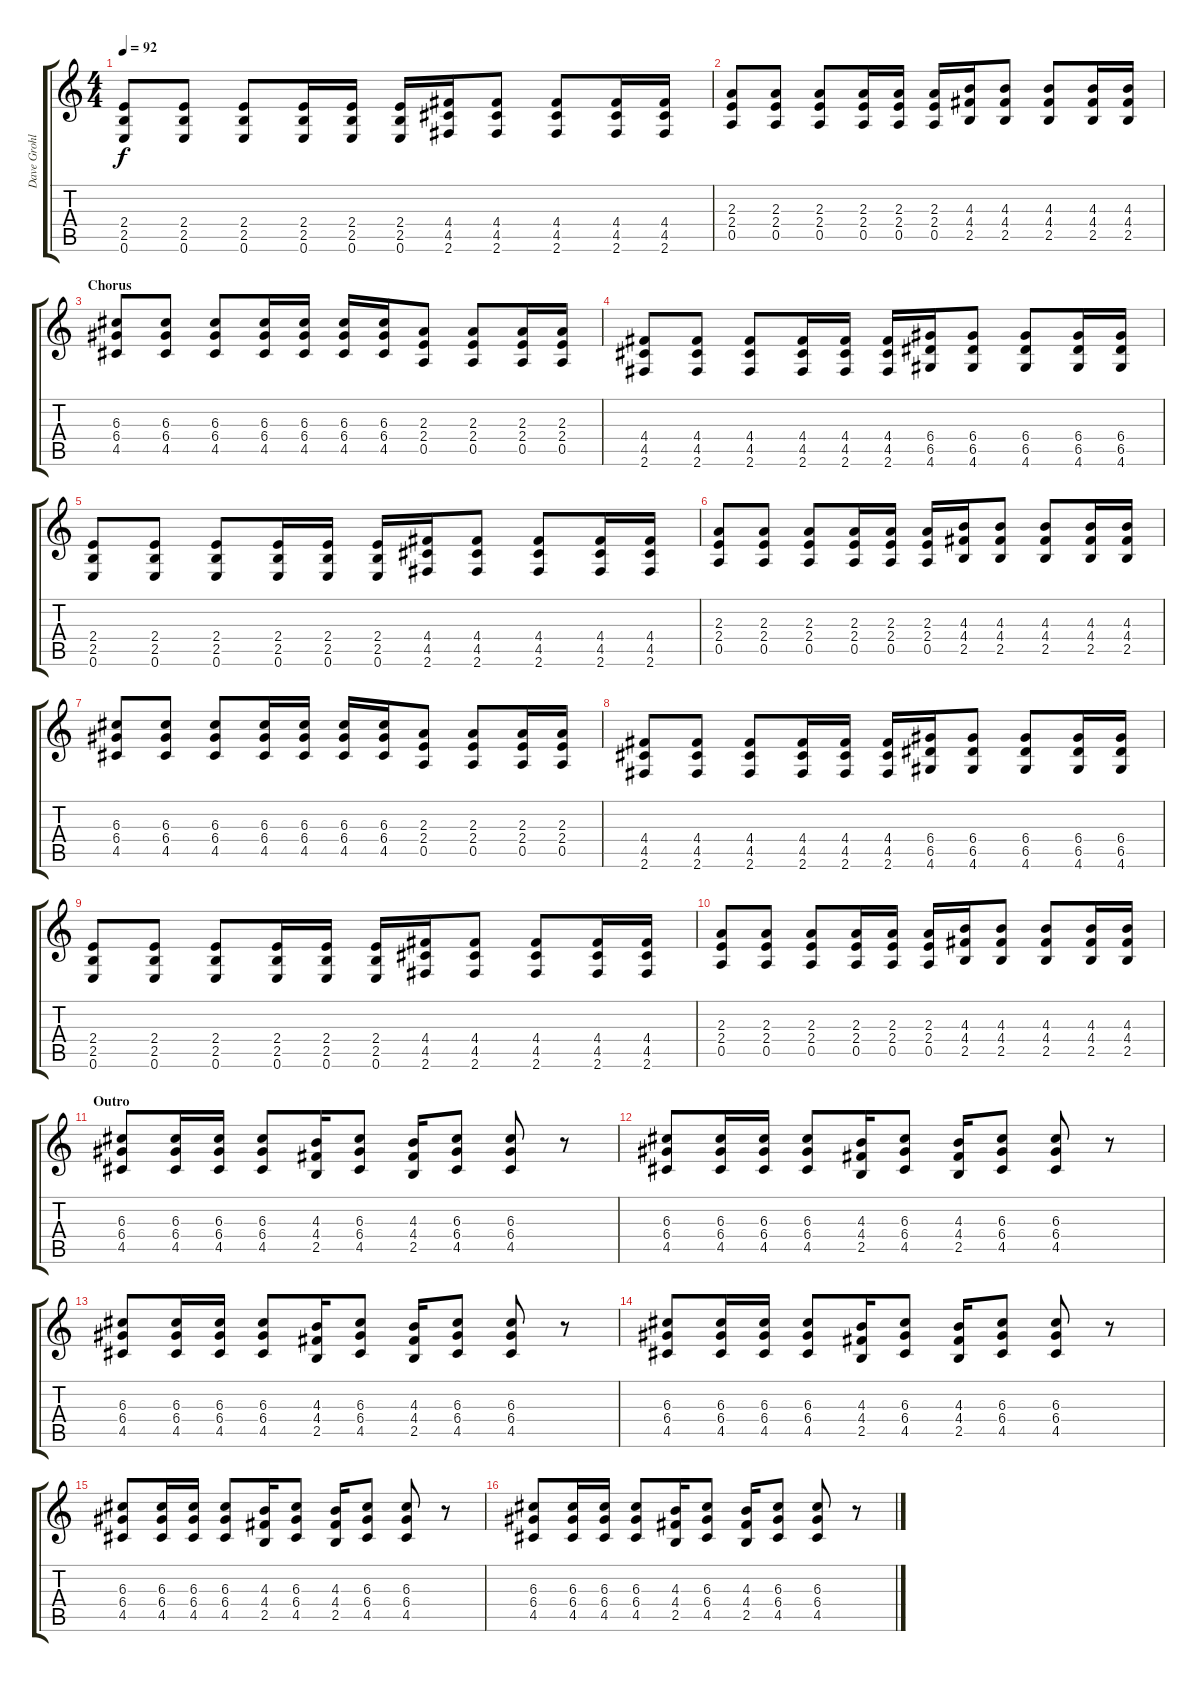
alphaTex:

\track ("Dave Grohl (Guitar)" "Dave Grohl") {instrument overdrivenguitar}
\staff {score tabs}
\tuning (E4 B3 G3 D3 A2 E2) {hide}
\ts (4 4)
\tempo 92
\clef g2
\ks c
(2.4 2.5 0.6).8{dy f} (2.4 2.5 0.6).8 (2.4 2.5 0.6).8 (2.4 2.5 0.6).16 (2.4 2.5 0.6).16 (2.4 2.5 0.6).16 (4.4 4.5 2.6).16 (4.4 4.5 2.6).8 (4.4 4.5 2.6).8 (4.4 4.5 2.6).16 (4.4 4.5 2.6).16 |
(2.3 2.4 0.5).8 (2.3 2.4 0.5).8 (2.3 2.4 0.5).8 (2.3 2.4 0.5).16 (2.3 2.4 0.5).16 (2.3 2.4 0.5).16 (4.3 4.4 2.5).16 (4.3 4.4 2.5).8 (4.3 4.4 2.5).8 (4.3 4.4 2.5).16 (4.3 4.4 2.5).16 |
\section ("" "Chorus")
(6.3 6.4 4.5).8 (6.3 6.4 4.5).8 (6.3 6.4 4.5).8 (6.3 6.4 4.5).16 (6.3 6.4 4.5).16 (6.3 6.4 4.5).16 (6.3 6.4 4.5).16 (2.3 2.4 0.5).8 (2.3 2.4 0.5).8 (2.3 2.4 0.5).16 (2.3 2.4 0.5).16 |
(4.4 4.5 2.6).8 (4.4 4.5 2.6).8 (4.4 4.5 2.6).8 (4.4 4.5 2.6).16 (4.4 4.5 2.6).16 (4.4 4.5 2.6).16 (6.4 6.5 4.6).16 (6.4 6.5 4.6).8 (6.4 6.5 4.6).8 (6.4 6.5 4.6).16 (6.4 6.5 4.6).16 |
(2.4 2.5 0.6).8 (2.4 2.5 0.6).8 (2.4 2.5 0.6).8 (2.4 2.5 0.6).16 (2.4 2.5 0.6).16 (2.4 2.5 0.6).16 (4.4 4.5 2.6).16 (4.4 4.5 2.6).8 (4.4 4.5 2.6).8 (4.4 4.5 2.6).16 (4.4 4.5 2.6).16 |
(2.3 2.4 0.5).8 (2.3 2.4 0.5).8 (2.3 2.4 0.5).8 (2.3 2.4 0.5).16 (2.3 2.4 0.5).16 (2.3 2.4 0.5).16 (4.3 4.4 2.5).16 (4.3 4.4 2.5).8 (4.3 4.4 2.5).8 (4.3 4.4 2.5).16 (4.3 4.4 2.5).16 |
(6.3 6.4 4.5).8 (6.3 6.4 4.5).8 (6.3 6.4 4.5).8 (6.3 6.4 4.5).16 (6.3 6.4 4.5).16 (6.3 6.4 4.5).16 (6.3 6.4 4.5).16 (2.3 2.4 0.5).8 (2.3 2.4 0.5).8 (2.3 2.4 0.5).16 (2.3 2.4 0.5).16 |
(4.4 4.5 2.6).8 (4.4 4.5 2.6).8 (4.4 4.5 2.6).8 (4.4 4.5 2.6).16 (4.4 4.5 2.6).16 (4.4 4.5 2.6).16 (6.4 6.5 4.6).16 (6.4 6.5 4.6).8 (6.4 6.5 4.6).8 (6.4 6.5 4.6).16 (6.4 6.5 4.6).16 |
(2.4 2.5 0.6).8 (2.4 2.5 0.6).8 (2.4 2.5 0.6).8 (2.4 2.5 0.6).16 (2.4 2.5 0.6).16 (2.4 2.5 0.6).16 (4.4 4.5 2.6).16 (4.4 4.5 2.6).8 (4.4 4.5 2.6).8 (4.4 4.5 2.6).16 (4.4 4.5 2.6).16 |
(2.3 2.4 0.5).8 (2.3 2.4 0.5).8 (2.3 2.4 0.5).8 (2.3 2.4 0.5).16 (2.3 2.4 0.5).16 (2.3 2.4 0.5).16 (4.3 4.4 2.5).16 (4.3 4.4 2.5).8 (4.3 4.4 2.5).8 (4.3 4.4 2.5).16 (4.3 4.4 2.5).16 |
\section ("" "Outro")
(6.3 6.4 4.5).8 (6.3 6.4 4.5).16 (6.3 6.4 4.5).16 (6.3 6.4 4.5).8 (4.3 4.4 2.5).16 (6.3 6.4 4.5).8 (4.3 4.4 2.5).16 (6.3 6.4 4.5).8 (6.3 6.4 4.5).8 r.8 |
(6.3 6.4 4.5).8 (6.3 6.4 4.5).16 (6.3 6.4 4.5).16 (6.3 6.4 4.5).8 (4.3 4.4 2.5).16 (6.3 6.4 4.5).8 (4.3 4.4 2.5).16 (6.3 6.4 4.5).8 (6.3 6.4 4.5).8 r.8 |
(6.3 6.4 4.5).8 (6.3 6.4 4.5).16 (6.3 6.4 4.5).16 (6.3 6.4 4.5).8 (4.3 4.4 2.5).16 (6.3 6.4 4.5).8 (4.3 4.4 2.5).16 (6.3 6.4 4.5).8 (6.3 6.4 4.5).8 r.8 |
(6.3 6.4 4.5).8 (6.3 6.4 4.5).16 (6.3 6.4 4.5).16 (6.3 6.4 4.5).8 (4.3 4.4 2.5).16 (6.3 6.4 4.5).8 (4.3 4.4 2.5).16 (6.3 6.4 4.5).8 (6.3 6.4 4.5).8 r.8 |
(6.3 6.4 4.5).8 (6.3 6.4 4.5).16 (6.3 6.4 4.5).16 (6.3 6.4 4.5).8 (4.3 4.4 2.5).16 (6.3 6.4 4.5).8 (4.3 4.4 2.5).16 (6.3 6.4 4.5).8 (6.3 6.4 4.5).8 r.8 |
(6.3 6.4 4.5).8 (6.3 6.4 4.5).16 (6.3 6.4 4.5).16 (6.3 6.4 4.5).8 (4.3 4.4 2.5).16 (6.3 6.4 4.5).8 (4.3 4.4 2.5).16 (6.3 6.4 4.5).8 (6.3 6.4 4.5).8 r.8
